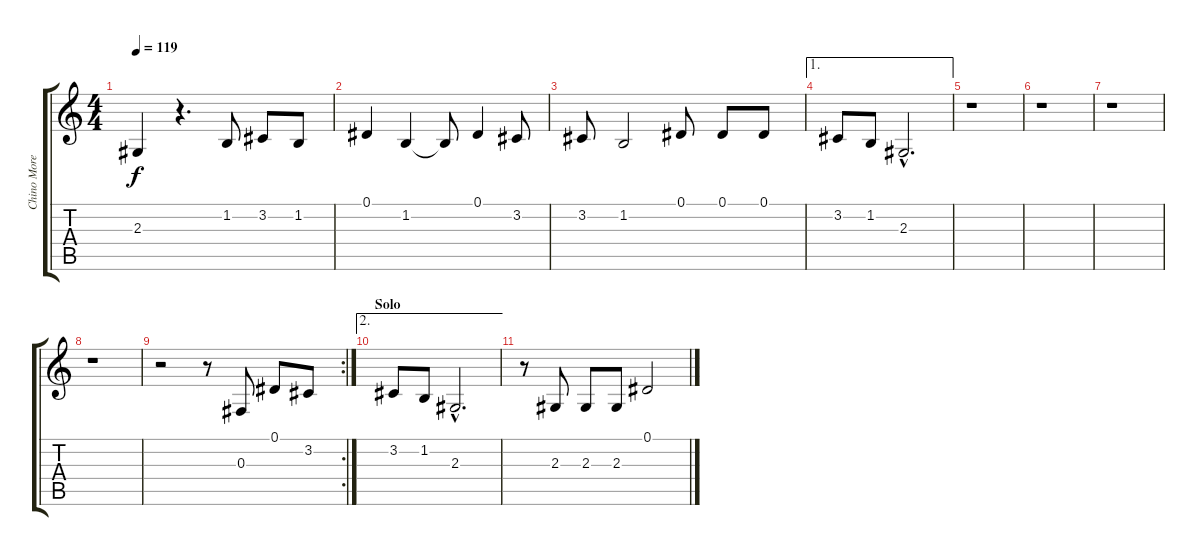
\track ("Chino Moreno" "Chino More") {instrument clarinet}
\staff {score tabs}
\tuning (Eb4 Bb3 Gb3 Db3 Ab2 Eb2) {hide}
\ts (4 4)
\tempo 119
\clef g2
\ks c
2.3{t}.4{dy f} r.4{d} 1.2.8 3.2.8 1.2.8 |
0.1.4 1.2.4 1.2{t}.8 0.1.4 3.2.8 |
3.2.8 1.2.2 0.1.8 0.1.8 0.1.8 |
\ae 1
3.2.8 1.2.8 2.3{hac}.2{d} |
r.1 |
r.1 |
r.1 |
r.1 |
\rc 2
r.2 r.8 0.3.8 0.1.8 3.2.8 |
\ae 2
\section ("" "Solo")
3.2.8 1.2.8 2.3{hac}.2{d} |
r.8 2.3.8 2.3.8 2.3.8 0.1.2
